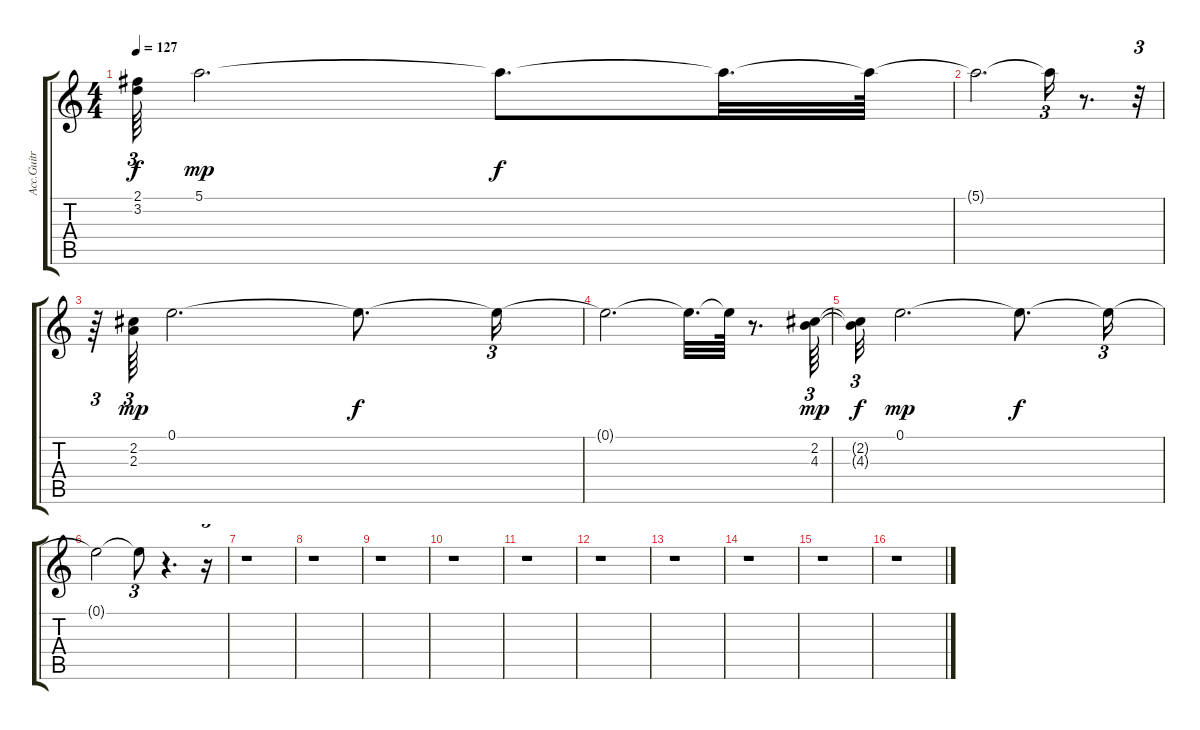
\track ("Acc.Guitr           " "Acc.Guitr ") {instrument acousticguitarnylon}
\staff {score tabs}
\tuning (E4 B3 G3 D3 A2 E2) {hide}
\ts (4 4)
\tempo 127
\clef g2
\ks c
(2.1{t} 3.2{t}).64{tu (3 2) dy f} 5.1.2{d dy mp} 5.1{t}.8{d dy f} 5.1{t}.32{d} 5.1{t}.64 |
5.1{t}.2{d} 5.1{t}.16{tu (3 2)} r.8{d} r.32{tu (3 2)} |
r.64{tu (3 2)} (2.2 2.3).64{tu (3 2) dy mp} 0.1.2{d} 0.1{t}.8{d dy f} 0.1{t}.16{tu (3 2)} |
0.1{t}.2{d} 0.1{t}.32{d} 0.1{t}.64 r.8{d} (2.2 4.3).64{tu (3 2) dy mp} |
(2.2{t} 4.3{t}).32{tu (3 2) dy f} 0.1.2{d dy mp} 0.1{t}.8{d dy f} 0.1{t}.16{tu (3 2)} |
0.1{t}.2 0.1{t}.8{tu (3 2)} r.4{d} r.16{tu (3 2)} |
r.1 |
r.1 |
r.1 |
r.1 |
r.1 |
r.1 |
r.1 |
r.1 |
r.1 |
r.1
